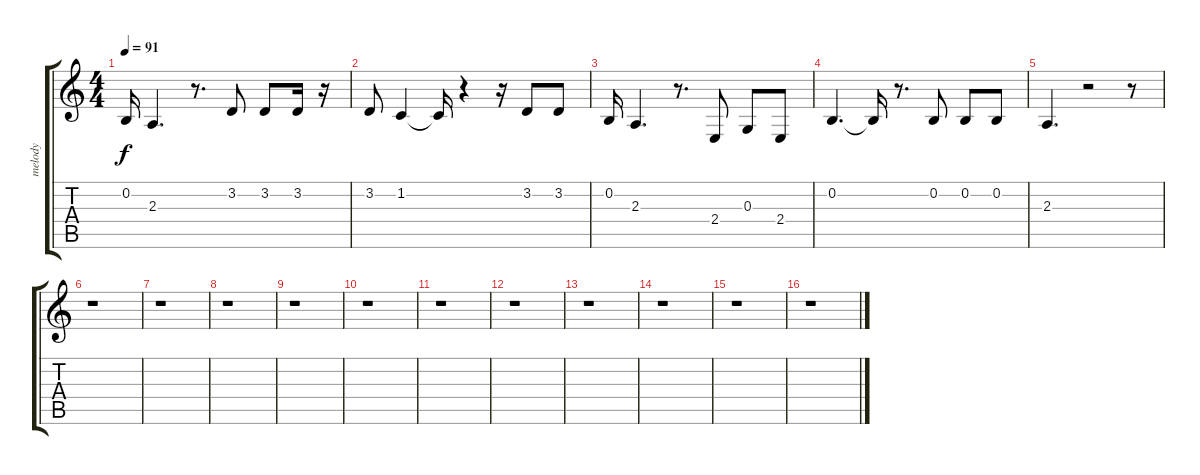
\track ("melody" "melody") {instrument drawbarorgan}
\staff {score tabs}
\tuning (E4 B3 G3 D3 A2 E2) {hide}
\ts (4 4)
\tempo 91
\clef g2
\ks c
0.2.16{dy f} 2.3.4{d} r.8{d} 3.2.8 3.2.8 3.2.16 r.16 |
3.2.8 1.2.4 1.2{t}.16 r.4 r.16 3.2.8 3.2.8 |
0.2.16 2.3.4{d} r.8{d} 2.4.8 0.3.8 2.4.8 |
0.2.4{d} 0.2{t}.16 r.8{d} 0.2.8 0.2.8 0.2.8 |
2.3.4{d} r.2 r.8 |
r.1 |
r.1 |
r.1 |
r.1 |
r.1 |
r.1 |
r.1 |
r.1 |
r.1 |
r.1 |
r.1
